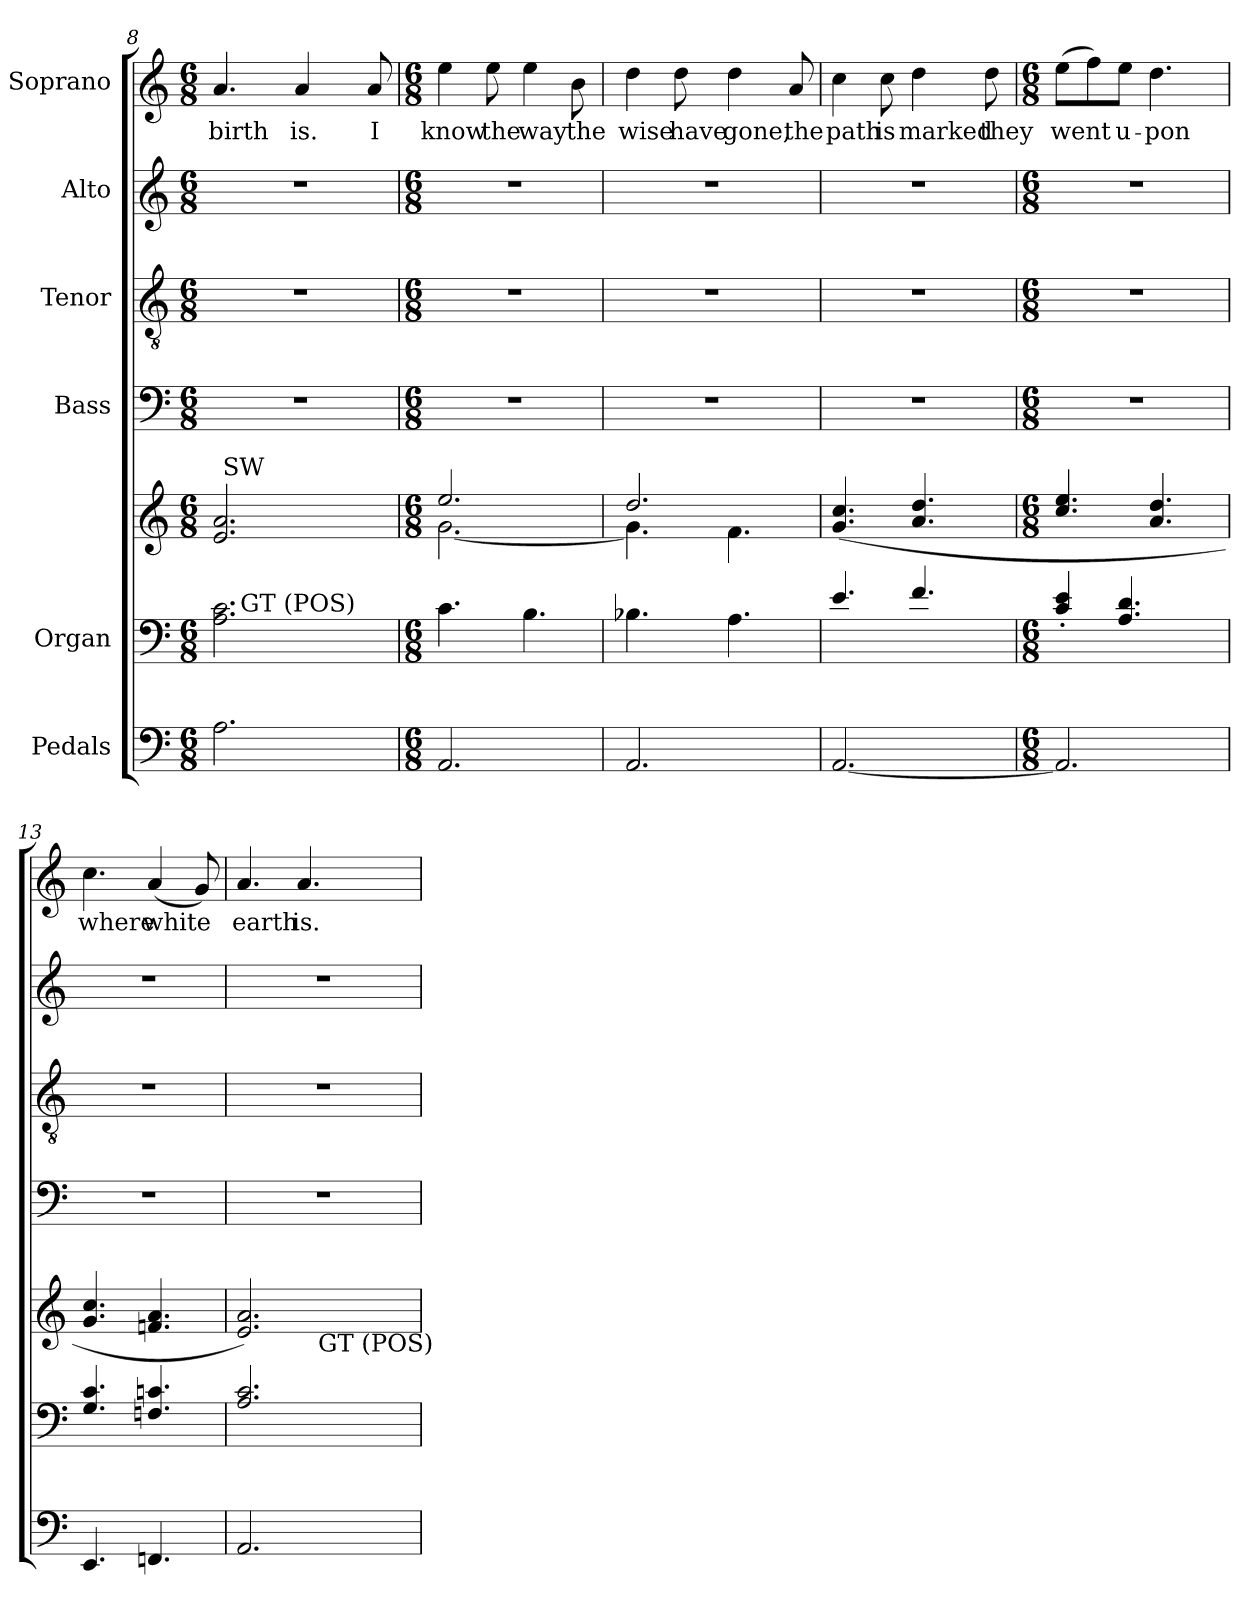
**kern	**kern	**kern	**kern	**kern	**kern	**kern	**text
*part6	*part5	*part5	*part4	*part3	*part2	*part1	*part1
*staff7	*staff6	*staff5	*staff4	*staff3	*staff2	*staff1	*staff1
*I"Pedals	*I"Organ	*	*I"Bass	*I"Tenor	*I"Alto	*I"Soprano	*
*clefF4	*clefF4	*clefG2	*clefF4	*clefGv2	*clefG2	*clefG2	*
*M6/8	*M6/8	*M6/8	*M6/8	*M6/8	*M6/8	*M6/8	*
=8	=8	=8	=8	=8	=8	=8	=8
!	!	!	!LO:N:vis=1	!LO:N:vis=1	!LO:N:vis=1	!	!LO:LY:b
*	*^	*^	*	*	*	*	*
2.A\	2.c\ 2.A\	16ryy	2.e/ 2.a/	64ryy	2.r	2.r	2.r	4.a/	birth
!	!	!	!	!LO:TX:a:t=SW	!	!	!	!	!
.	.	.	.	2ryy	.	.	.	.	.
!	!	!LO:TX:a:t=GT (POS)	!	!	!	!	!	!	!
.	.	2ryy	.	.	.	.	.	.	.
!	!	!	!	!	!	!	!	!	!LO:LY:b
.	.	.	.	.	.	.	.	4a/	is.
.	.	.	.	8...ryy	.	.	.	.	.
.	.	8.ryy	.	.	.	.	.	.	.
!	!	!	!	!	!	!	!	!	!LO:LY:b:cj
.	.	.	.	.	.	.	.	8a/	I
*	*v	*v	*	*	*	*	*	*	*
!!LO:LB:g=z
=9	=9	=9	=9	=9	=9	=9	=9	=9
*M6/8	*M6/8	*M6/8	*	*M6/8	*M6/8	*M6/8	*M6/8	*
*	*^	*	*	*	*	*	*	*
!	!	!	!	!	!LO:N:vis=1	!LO:N:vis=1	!LO:N:vis=1	!	!LO:LY:b:cj
*	*v	*v	*	*	*	*	*	*	*
2.AA/	4.c\	2.ee/	[<2.g\	2.r	2.r	2.r	4ee\	know
!	!	!	!	!	!	!	!	!LO:LY:b:cj
.	.	.	.	.	.	.	8ee\	the
!	!	!	!	!	!	!	!	!LO:LY:b:cj
.	4.B\	.	.	.	.	.	4ee\	way
!	!	!	!	!	!	!	!	!LO:LY:b:cj
.	.	.	.	.	.	.	8b\	the
=10	=10	=10	=10	=10	=10	=10	=10	=10
!	!	!	!	!LO:N:vis=1	!LO:N:vis=1	!LO:N:vis=1	!	!LO:LY:b:cj
2.AA/	4.B-X\	2.dd/	4.g\]	2.r	2.r	2.r	4dd\	wise
!	!	!	!	!	!	!	!	!LO:LY:b:cj
.	.	.	.	.	.	.	8dd\	have
!	!	!	!	!	!	!	!	!LO:LY:b
.	4.A\	.	4.f\	.	.	.	4dd\	gone,
!	!	!	!	!	!	!	!	!LO:LY:b:cj
.	.	.	.	.	.	.	8a/	the
*	*	*v	*v	*	*	*	*	*
=11	=11	=11	=11	=11	=11	=11	=11
!	!	!	!LO:N:vis=1	!LO:N:vis=1	!LO:N:vis=1	!	!LO:LY:b:cj
[>2.AA/	4.e/	(<4.g/ 4.cc/	2.r	2.r	2.r	4cc\	path
!	!	!	!	!	!	!	!LO:LY:b:cj
.	.	.	.	.	.	8cc\	is
!	!	!	!	!	!	!	!LO:LY:b:cj
.	4.f/	4.dd/ 4.a/	.	.	.	4dd\	marked
!	!	!	!	!	!	!	!LO:LY:b
.	.	.	.	.	.	8dd\	they
!!LO:PB:g=z
=12	=12	=12	=12	=12	=12	=12	=12
*M6/8	*M6/8	*M6/8	*M6/8	*M6/8	*M6/8	*M6/8	*
!	!	!	!LO:N:vis=1	!LO:N:vis=1	!LO:N:vis=1	!	!LO:LY:b:cj
2.AA/]	4c/'> 4e/'>	4.ee/ 4.cc/	2.r	2.r	2.r	(>8ee\L	went
.	.	.	.	.	.	8ff\)	.
!	!	!	!	!	!	!	!LO:LY:b:rj
.	4.d/ 4.A/	.	.	.	.	8ee\J	u-
!	!	!	!	!	!	!	!LO:LY:b
.	.	4.dd/ 4.a/	.	.	.	4.dd\	-pon
.	8ryy	.	.	.	.	.	.
=13	=13	=13	=13	=13	=13	=13	=13
!	!	!	!LO:N:vis=1	!LO:N:vis=1	!LO:N:vis=1	!	!LO:LY:b:cj
4.EE/	4.c/ 4.G/	4.g/ 4.cc/	2.r	2.r	2.r	4.cc\	where
!	!	!	!	!	!	!	!LO:LY:b
4.FFn/	4.cn/ 4.Fn/	4.fn/ 4.a/	.	.	.	(<4a/	white
.	.	.	.	.	.	8g/)	.
=14	=14	=14	=14	=14	=14	=14	=14
!	!	!	!LO:N:vis=1	!LO:N:vis=1	!LO:N:vis=1	!	!LO:LY:b
*	*	*^	*	*	*	*	*
2.AA/	2.c/ 2.A/	2.a/ 2.e/)	4..ryy	2.r	2.r	2.r	4.a/	earth
!	!	!	!	!	!	!	!	!LO:LY:b
.	.	.	.	.	.	.	4.a/	is.
!	!	!	!LO:TX:b:t=GT (POS)	!	!	!	!	!
.	.	.	4ryy	.	.	.	.	.
.	.	.	16ryy	.	.	.	.	.
*	*	*v	*v	*	*	*	*	*
=	=	=	=	=	=	=	=
*-	*-	*-	*-	*-	*-	*-	*-
